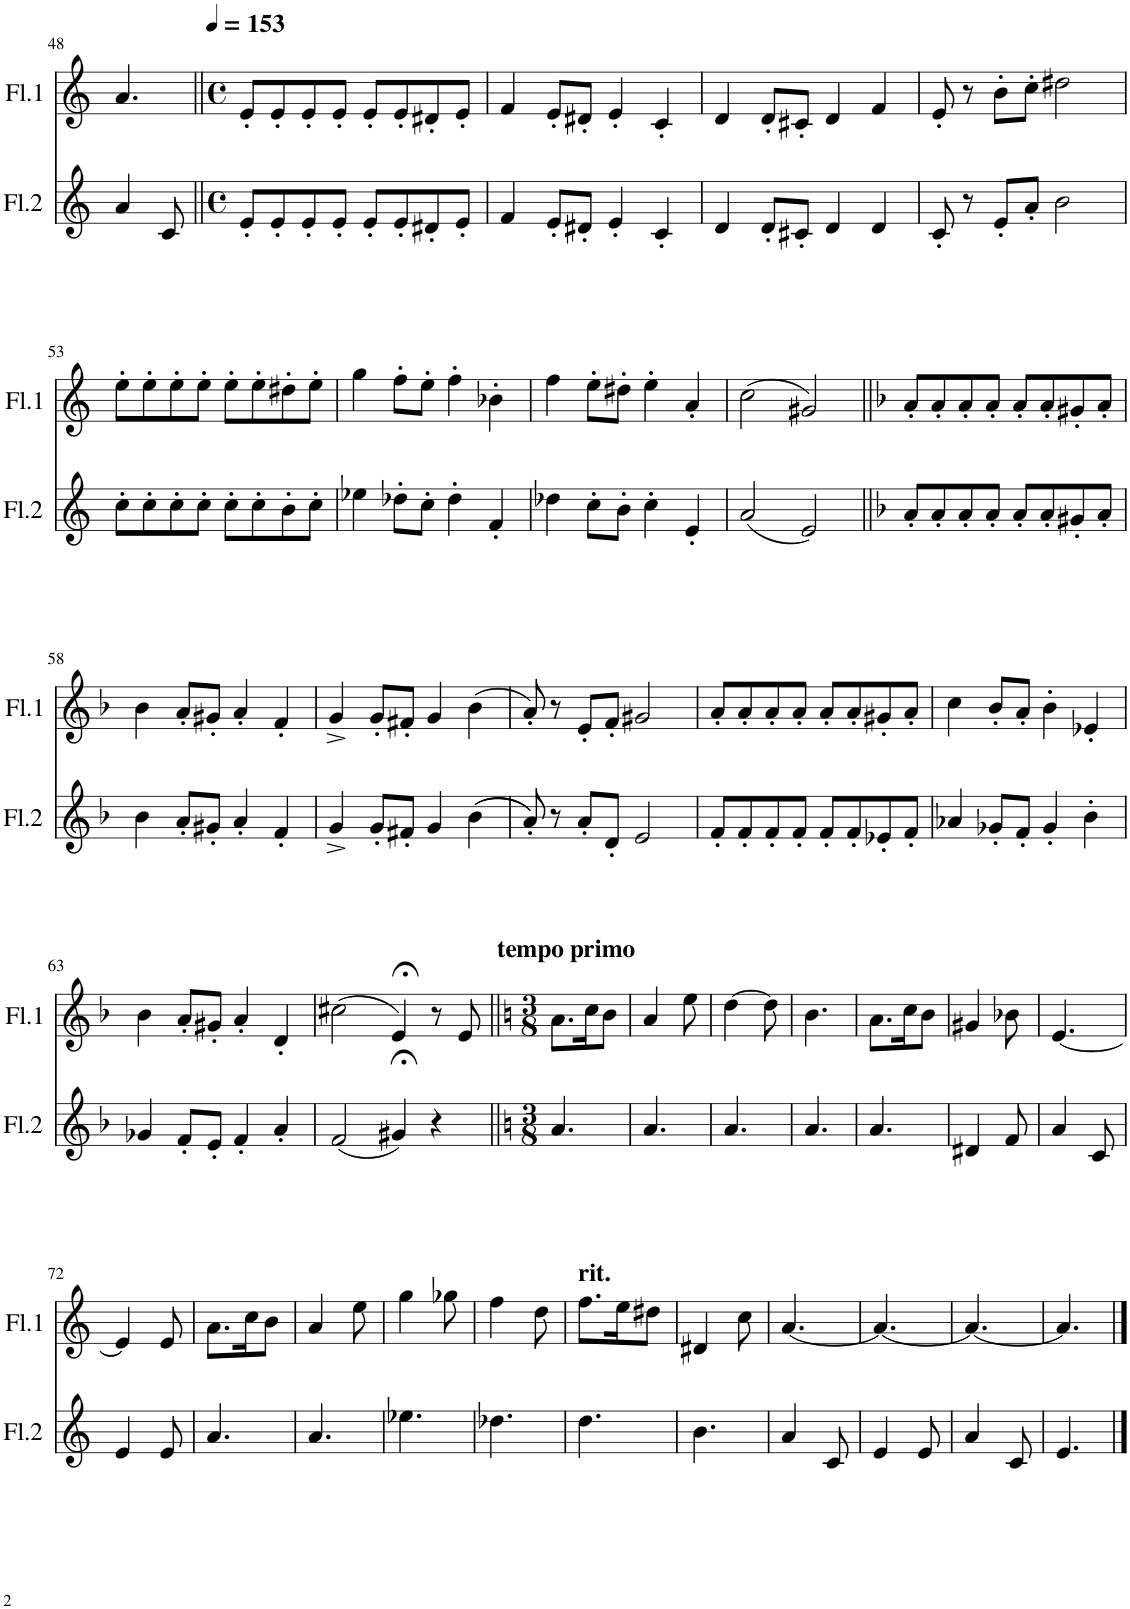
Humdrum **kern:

**kern	**kern
*part2	*part1
*staff2	*staff1
*I"Flauta 2	*I"Flauta 1
*I'Fl.2	*I'Fl.1
!!LO:PB:g=z
*clefG2	*clefG2
*k[]	*k[]
*M3/8	*M3/8
=48	=48
4a/	4.a/
8c/	.
=49||	=49||
*M4/4	*M4/4
*met(c)	*met(c)
*	*MM153
8e'/L	8e'/L
8e'/	8e'/
8e'/	8e'/
8e'/J	8e'/J
8e'/L	8e'/L
8e'/	8e'/
8d#X'/	8d#X'/
8e'/J	8e'/J
=50	=50
4f/	4f/
8e'/L	8e'/L
8d#X'/J	8d#X'/J
4e'/	4e'/
4c'/	4c'/
=51	=51
4d/	4d/
8d'/L	8d'/L
8c#X'/J	8c#X'/J
4d/	4d/
4d/	4f/
=52	=52
8c'/	8e'/
8r	8r
8e'/L	8b'\L
8a'/J	8cc'\J
2b\	2dd#X\
!!LO:LB:g=z
=53	=53
8cc'\L	8ee'\L
8cc'\	8ee'\
8cc'\	8ee'\
8cc'\J	8ee'\J
8cc'\L	8ee'\L
8cc'\	8ee'\
8b'\	8dd#X'\
8cc'\J	8ee'\J
=54	=54
4ee-X\	4gg\
8dd-X'\L	8ff'\L
8cc'\J	8ee'\J
4dd-'\	4ff'\
4f'/	4b-X'\
=55	=55
4dd-X\	4ff\
8cc'\L	8ee'\L
8b'\J	8dd#X'\J
4cc'\	4ee'\
4e'/	4a'/
=56	=56
(2a/	(2cc\
2e/)	2g#X/)
=57||	=57||
*k[b-]	*k[b-]
8a'/L	8a'/L
8a'/	8a'/
8a'/	8a'/
8a'/J	8a'/J
8a'/L	8a'/L
8a'/	8a'/
8g#X'/	8g#X'/
8a'/J	8a'/J
!!LO:LB:g=z
=58	=58
4b-\	4b-\
8a'/L	8a'/L
8g#X'/J	8g#X'/J
4a'/	4a'/
4f'/	4f'/
=59	=59
4g^/	4g^/
8g'/L	8g'/L
8f#X'/J	8f#X'/J
4g/	4g/
((4b-\	(4b-\
=60	=60
8a'/))	8a'/)
8r	8r
8a'/L	8e'/L
8d'/J	8f'/J
2e/	2g#X/
=61	=61
8f'/L	8a'/L
8f'/	8a'/
8f'/	8a'/
8f'/J	8a'/J
8f'/L	8a'/L
8f'/	8a'/
8e-X'/	8g#X'/
8f'/J	8a'/J
=62	=62
4a-X/	4cc\
8g-X'/L	8b-'/L
8f'/J	8a'/J
4g-'/	4b-'\
4b-'\	4e-X'/
!!LO:LB:g=z
=63	=63
4g-X/	4b-\
8f'/L	8a'/L
8e'/J	8g#X'/J
4f'/	4a'/
4a'/	4d'/
=64	=64
(2f/	(2cc#X\
4g#X;</)	4e;</)
4r	8r
!	!LO:TX:a:B:t=tempo primo
.	8e/
=65||	=65||
*k[]	*k[]
*M3/8	*M3/8
4.a/	8.a\L
.	16cc\K
.	8b\J
=66	=66
4.a/	4a/
.	8ee\
=67	=67
4.a/	[4dd\
.	8dd\]
=68	=68
4.a/	4.b\
=69	=69
4.a/	8.a\L
.	16cc\K
.	8b\J
=70	=70
4d#X/	4g#X/
8f/	8b-X\
=71	=71
4a/	[4.e/
8c/	.
!!LO:LB:g=z
=72	=72
4e/	4e/]
8e/	8e/
=73	=73
4.a/	8.a\L
.	16cc\K
.	8b\J
=74	=74
4.a/	4a/
.	8ee\
=75	=75
4.ee-X\	4gg\
.	8gg-X\
=76	=76
4.dd-X\	4ff\
.	8dd\
=77	=77
!	!LO:TX:a:B:t=rit.
4.dd\	8.ff\L
.	16ee\K
.	8dd#X\J
=78	=78
4.b\	4d#X/
.	8cc\
=79	=79
4a/	[4.a/
8c/	.
=80	=80
4e/	4.a/_
8e/	.
=81	=81
4a/	4.a/_
8c/	.
=82	=82
4.e/	4.a/]
==	==
*-	*-
